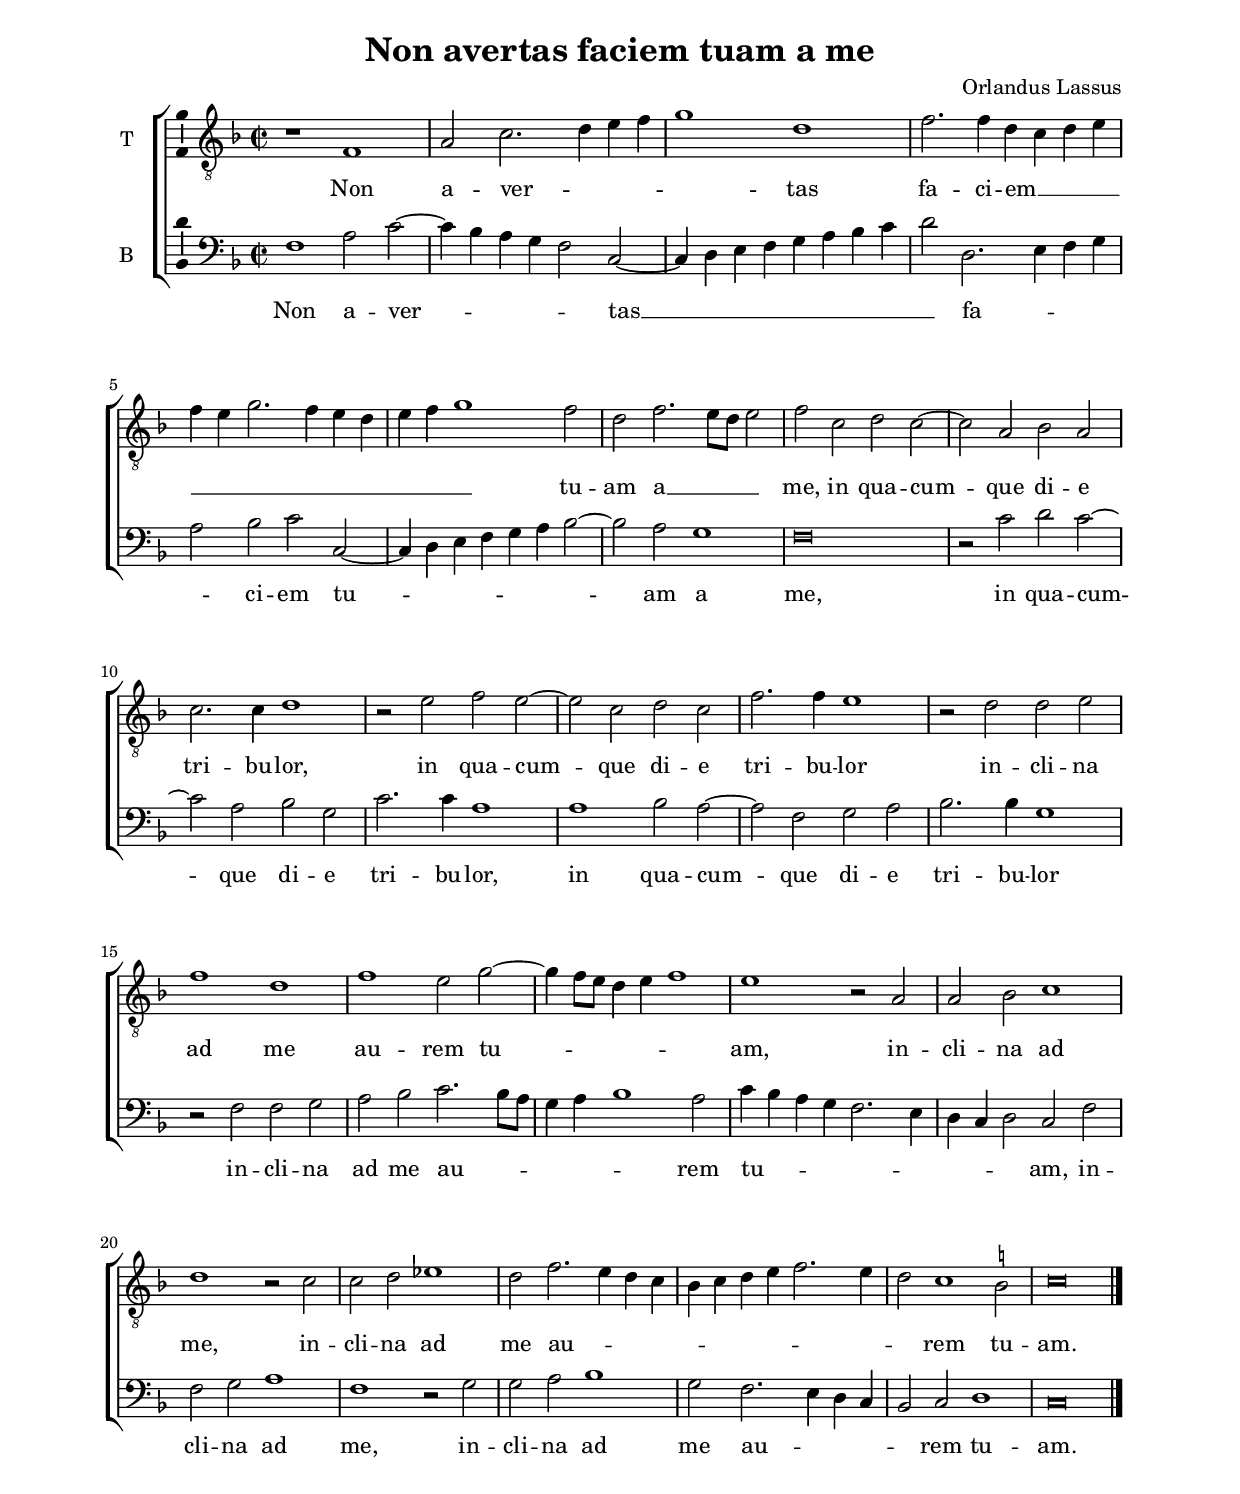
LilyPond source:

\header
{
	title="Non avertas faciem tuam a me"
	composer="Orlandus Lassus"
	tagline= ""
}

\version "2.24.2"
\include "deutsch.ly"
#(set-global-staff-size 18)
#(ly:set-option 'point-and-click #f)

	
	ficta = { \once \set suggestAccidentals = ##t }
	
		
\paper
	{
	top-margin = 2 \cm
	bottom-margin = 2 \cm
	left-margin = 2 \cm
	right-margin = 2 \cm
	ragged-bottom = ##f
	ragged-last-bottom = ##t
	print-page-number = ##t
	system-system-spacing = #'((basic-distance . 18) (minimum-distance . 13) (padding . 7) (strechability . 150))
%	scoreTitleMarkup = \markup { \fill-line  { \null \fontsize #2 \bold \fromproperty #'header:piece \fromproperty #'header:opus } }
%	systems-per-page = 3
%	min-systems-per-page = 3
	}


%%%%%%%%%%%%%%%%%%%%  2. NON AVERTAS


global = {
	\key f \major
	\time 2/2 \set Score.measureLength = #(ly:make-moment 2/1)
	\skip 1*2*25 \bar "|."
	}


quintus  =  \relative c'
	{
	r1 f,
	a2 c2.( d4 e f
	g1) d
	f2. f4 d( c d e
%5
	f4 e g2. f4 e d |
	e4 f g1) f2
	d2 f2.( e8 d e2)
	f2 c d c~
	c2 a b a
%10
	c2. c4 d1 |
	r2 e f e~
	e2 c d c
	f2. f4 e1
	r2 d d e
%15
	f1 d |
	f1 e2 g~
	g4( f8 e d4 e f1)
	e1 r2 a,
	a2 b c1
%20
	d1 r2 c |
	c2 d es1
	d2 f2.( e4 d c
	b4 c d e f2. e4
	d2) c1 \ficta h2
%25
	c\breve |
	}


bassus  =  \relative c
	{
	f1 a2 c~
	c4( b a g f2) c~
	c4( d e f g a b c
	d2) d,2.( e4 f g
%5
	a2) b c c,~ |
	c4( d e f g a b2~
	b2) a g1
	f\breve
	r2 c' d c~
%10
	c2 a b g |
	c2. c4 a1
	a1 b2 a~
	a2 f g a
	b2. b4 g1
%15
	r2 f f g |
	a2 b c2.( b8 a
	g4 a b1) a2
	c4( b a g f2. e4
	d4 c d2) c f
%20
	f2 g a1 |
	f1 r2 g
	g2 a b1
	g2 f2.( e4 d c
	b2) c d1
%25
	c\breve |
	}


lyricsquintus = \lyricmode {
	Non a -- ver -- tas fa -- ci -- em __ tu -- am a __ me,
	in qua -- cum -- que di -- e tri -- bu -- lor,
	in qua -- cum -- que di -- e tri -- bu -- lor
	in -- cli -- na ad me au -- rem tu -- am,
	in -- cli -- na ad me,
	in -- cli -- na ad me au -- rem tu -- am.
	}


lyricsbassus = \lyricmode {
	Non a -- ver -- tas __ fa -- ci -- em tu -- am a me,
	in qua -- cum -- que di -- e tri -- bu -- lor,
	in qua -- cum -- que di -- e tri -- bu -- lor
	in -- cli -- na ad me au -- rem tu -- am,
	in -- cli -- na ad me,
	in -- cli -- na ad me au -- rem tu -- am.
	}


\score
{  
	\transpose c c {
	\new ChoirStaff \with { \override StaffGrouper.staff-staff-spacing.basic-distance = #12 }
	<<


	\new Staff << \global
	\new Voice="v5" {
	  \set Staff.instrumentName="T"
		\set Staff.midiInstrument = "reed organ"
		\clef "G_8"
		\quintus}
	\new Lyrics \lyricsto "v5" {\lyricsquintus }
	>>


	\new Staff <<\global
	\new Voice="v4" {
	  \set Staff.instrumentName="B"
		\set Staff.midiInstrument = "reed organ"
		\clef bass
		\bassus }
	\new Lyrics \lyricsto "v4" {\lyricsbassus}
	>>
	
	>>
	} % transpose

	\layout
	{
	indent = 0.8 \cm
	\context { \Staff \override TimeSignature.break-visibility = #end-of-line-invisible }
	\context { \Lyrics \override VerticalAxisGroup.nonstaff-relatedstaff-spacing.padding = #2 }
	\context { \Staff \consists Ambitus_engraver }
	\context { \Voice \override Slur.transparent = ##t }
	\context { \Voice \override AccidentalSuggestion.avoid-slur = #'ignore }
	\context { \Voice \override AccidentalSuggestion.outside-staff-priority = ##f }
	\context { \Score \override BarNumber.padding = #2 }
	\context { \Voice \override NoteHead.style = #'baroque }
	}

\midi
	{
	\tempo 2 = 90
	}
	
}

% EOF
